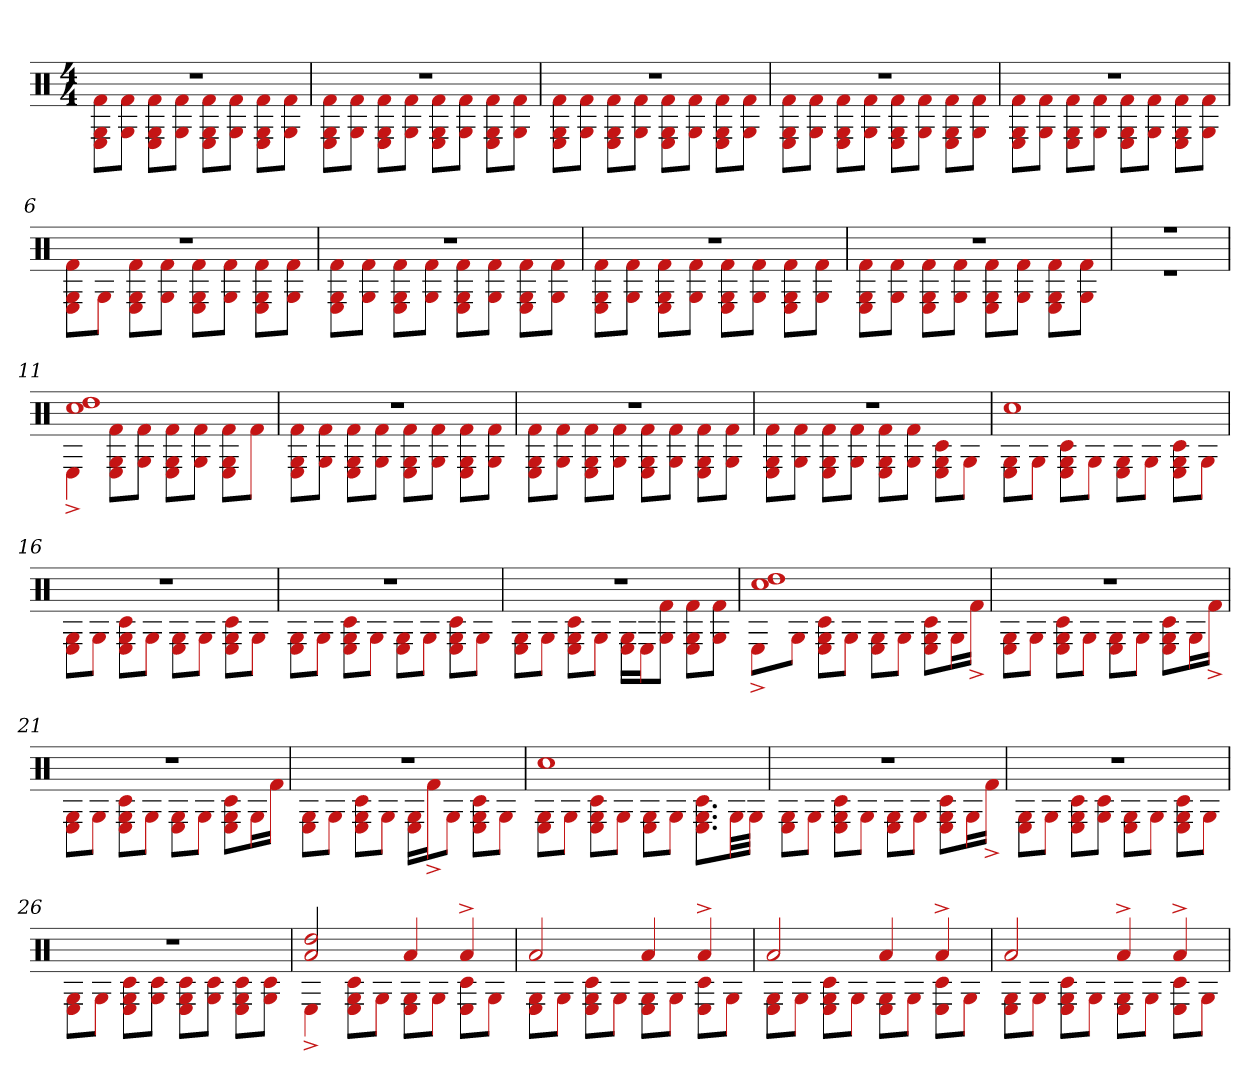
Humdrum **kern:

**kern
*part1
*staff1
*clefX
*k[]
*M4/4
=1
*^
1r	8E 8G 8f#L
.	8f# 8GJ
.	8E 8f# 8GL
.	8f# 8GJ
.	8E 8f# 8GL
.	8f# 8GJ
.	8E 8f# 8GL
.	8f# 8GJ
=2	=2
1r	8E 8G 8f#L
.	8G 8f#J
.	8E 8f# 8GL
.	8f# 8GJ
.	8E 8f# 8GL
.	8f# 8GJ
.	8E 8f# 8GL
.	8f# 8GJ
=3	=3
1r	8E 8G 8f#L
.	8f# 8GJ
.	8E 8G 8f#L
.	8f# 8GJ
.	8E 8G 8f#L
.	8f# 8GJ
.	8E 8G 8f#L
.	8G 8f#J
=4	=4
1r	8E 8f# 8GL
.	8f# 8GJ
.	8E 8f# 8GL
.	8G 8f#J
.	8E 8f# 8GL
.	8f# 8GJ
.	8E 8f# 8GL
.	8f# 8GJ
=5	=5
1r	8E 8G 8f#L
.	8f# 8GJ
.	8E 8f# 8GL
.	8G 8f#J
.	8E 8f# 8GL
.	8f# 8GJ
.	8E 8f# 8GL
.	8f# 8GJ
=6	=6
1r	8E 8f# 8GL
.	8GJ
.	8E 8f# 8GL
.	8f# 8GJ
.	8f# 8E 8GL
.	8f# 8GJ
.	8G 8E 8f#L
.	8G 8f#J
=7	=7
1r	8E 8G 8f#L
.	8f# 8GJ
.	8f# 8G 8EL
.	8f# 8GJ
.	8E 8G 8f#L
.	8G 8f#J
.	8f# 8E 8GL
.	8f# 8GJ
=8	=8
1r	8E 8f# 8GL
.	8f# 8GJ
.	8f# 8E 8GL
.	8f# 8GJ
.	8f# 8E 8GL
.	8f# 8GJ
.	8E 8G 8f#L
.	8f# 8GJ
=9	=9
1r	8E 8f# 8GL
.	8f# 8GJ
.	8E 8f# 8GL
.	8G 8f#J
.	8E 8f# 8GL
.	8G 8f#J
.	8E 8G 8f#L
.	8G 8f#J
=10	=10
1r	1r
=11	=11
1cc# 1dd	4E^
.	8f# 8E 8GL
.	8f# 8GJ
.	8f# 8E 8GL
.	8f# 8GJ
.	8E 8f# 8GL
.	8f#J
=12	=12
1r	8E 8f# 8GL
.	8f# 8GJ
.	8E 8f# 8GL
.	8f# 8GJ
.	8E 8f# 8GL
.	8f# 8GJ
.	8E 8f# 8GL
.	8f# 8GJ
=13	=13
1r	8E 8G 8f#L
.	8f# 8GJ
.	8E 8f# 8GL
.	8G 8f#J
.	8f# 8E 8GL
.	8G 8f#J
.	8E 8f# 8GL
.	8f# 8GJ
=14	=14
1r	8E 8f# 8GL
.	8f# 8GJ
.	8E 8f# 8GL
.	8f# 8GJ
.	8E 8f# 8GL
.	8f# 8GJ
.	8E 8G 8c#L
.	8GJ
=15	=15
1cc#	8E 8GL
.	8GJ
.	8E 8c# 8GL
.	8GJ
.	8E 8GL
.	8GJ
.	8c# 8G 8EL
.	8GJ
=16	=16
1r	8E 8GL
.	8GJ
.	8c# 8G 8EL
.	8GJ
.	8E 8GL
.	8GJ
.	8c# 8G 8EL
.	8GJ
=17	=17
1r	8E 8GL
.	8GJ
.	8c# 8E 8GL
.	8GJ
.	8E 8GL
.	8GJ
.	8c# 8G 8EL
.	8GJ
=18	=18
1r	8E 8GL
.	8GJ
.	8c# 8G 8EL
.	8GJ
.	16E 16GLL
.	16EJ
.	8f# 8GJ
.	8E 8G 8f#L
.	8G 8f#J
=19	=19
1dd 1cc#	8E^L
.	8GJ
.	8E 8c# 8GL
.	8GJ
.	8E 8GL
.	8GJ
.	8c# 8E 8GL
.	16GL
.	16f#^JJ
=20	=20
1r	8G 8EL
.	8GJ
.	8c# 8G 8EL
.	8GJ
.	8E 8GL
.	8GJ
.	8E 8c# 8GL
.	16GL
.	16f#^JJ
=21	=21
1r	8E 8GL
.	8GJ
.	8c# 8E 8GL
.	8GJ
.	8E 8GL
.	8GJ
.	8c# 8G 8EL
.	16GL
.	16f#JJ
=22	=22
1r	8E 8GL
.	8GJ
.	8G 8c# 8EL
.	8GJ
.	16E 16GLL
.	16f#^J
.	8GJ
.	8E 8c# 8GL
.	8GJ
=23	=23
1cc#	8E 8GL
.	8GJ
.	8E 8c# 8GL
.	8GJ
.	8E 8GL
.	8GJ
.	8.E 8.c# 8.GL
.	32GLL
.	32GJJJ
=24	=24
1r	8E 8GL
.	8GJ
.	8c# 8G 8EL
.	8GJ
.	8G 8EL
.	8GJ
.	8c# 8G 8EL
.	16GL
.	16f#^JJ
=25	=25
1r	8E 8GL
.	8GJ
.	8E 8c# 8GL
.	8c# 8GJ
.	8E 8GL
.	8GJ
.	8E 8c# 8GL
.	8GJ
=26	=26
1r	8E 8GL
.	8GJ
.	8G 8c# 8EL
.	8G 8c#J
.	8E 8c# 8GL
.	8c# 8GJ
.	8E 8G 8c#L
.	8G 8c#J
=27	=27
2a 2dd	4E^
.	8E 8c# 8GL
.	8GJ
4a	8E 8GL
.	8GJ
4a^	8c# 8EL
.	8GJ
=28	=28
2a	8E 8GL
.	8GJ
.	8E 8G 8c#L
.	8GJ
4a	8E 8GL
.	8GJ
4a^	8c# 8EL
.	8GJ
=29	=29
2a	8E 8GL
.	8GJ
.	8c# 8G 8EL
.	8GJ
4a	8G 8EL
.	8GJ
4a^	8c# 8EL
.	8GJ
=30	=30
2a	8E 8GL
.	8GJ
.	8c# 8E 8GL
.	8GJ
4a^	8E 8GL
.	8GJ
4a^	8E 8c#L
.	8GJ
*v	*v
=
*-
